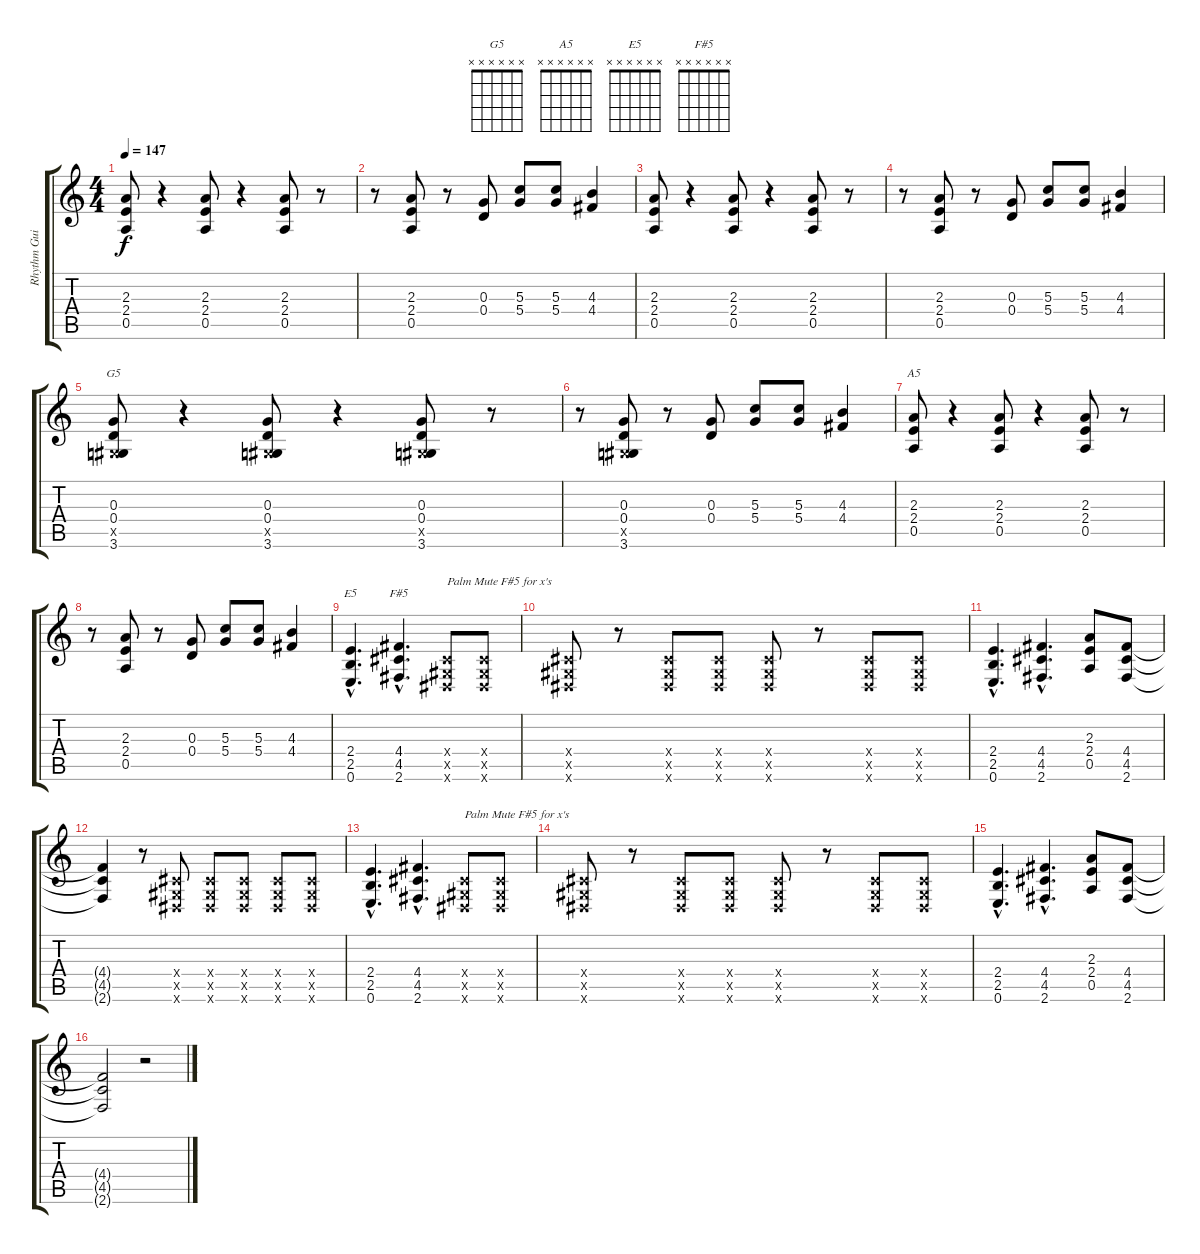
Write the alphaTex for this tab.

\track ("Rhythm Guitar" "Rhythm Gui") {instrument distortionguitar}
\staff {score tabs}
\tuning (E4 B3 G3 D3 A2 E2) {hide}
\chord ("G5" x x x x x x) {firstfret 0}
\chord ("A5" x x x x x x) {firstfret 0}
\chord ("E5" x x x x x x) {firstfret 0}
\chord ("F#5" x x x x x x) {firstfret 0}
\ts (4 4)
\tempo 147
\clef g2
\ks c
(2.3 2.4 0.5).8{dy f} r.4 (2.3 2.4 0.5).8 r.4 (2.3 2.4 0.5).8 r.8 |
r.8 (2.3 2.4 0.5).8 r.8 (0.3 0.4).8 (5.3 5.4).8 (5.3 5.4).8 (4.3 4.4).4 |
(2.3 2.4 0.5).8 r.4 (2.3 2.4 0.5).8 r.4 (2.3 2.4 0.5).8 r.8 |
r.8 (2.3 2.4 0.5).8 r.8 (0.3 0.4).8 (5.3 5.4).8 (5.3 5.4).8 (4.3 4.4).4 |
(0.3 0.4 -1.5{x} 3.6).8{ch "G5"} r.4 (0.3 0.4 -1.5{x} 3.6).8 r.4 (0.3 0.4 -1.5{x} 3.6).8 r.8 |
r.8 (0.3 0.4 -1.5{x} 3.6).8 r.8 (0.3 0.4).8 (5.3 5.4).8 (5.3 5.4).8 (4.3 4.4).4 |
(2.3 2.4 0.5).8{ch "A5"} r.4 (2.3 2.4 0.5).8 r.4 (2.3 2.4 0.5).8 r.8 |
r.8 (2.3 2.4 0.5).8 r.8 (0.3 0.4).8 (5.3 5.4).8 (5.3 5.4).8 (4.3 4.4).4 |
(2.4{hac} 2.5{hac} 0.6{hac}).4{d ch "E5"} (4.4{hac} 4.5{hac} 2.6{hac}).4{d ch "F#5"} (-1.4{x} -1.5{x} -1.6{x}).8{txt "Palm Mute F#5 for x's"} (-1.4{x} -1.5{x} -1.6{x}).8 |
(-1.4{x} -1.5{x} -1.6{x}).8 r.8 (-1.4{x} -1.5{x} -1.6{x}).8 (-1.4{x} -1.5{x} -1.6{x}).8 (-1.4{x} -1.5{x} -1.6{x}).8 r.8 (-1.4{x} -1.5{x} -1.6{x}).8 (-1.4{x} -1.5{x} -1.6{x}).8 |
(2.4{hac} 2.5{hac} 0.6{hac}).4{d} (4.4{hac} 4.5{hac} 2.6{hac}).4{d} (2.3 2.4 0.5).8 (4.4 4.5 2.6).8 |
(4.4{t} 4.5{t} 2.6{t}).4 r.8 (-1.4{x} -1.5{x} -1.6{x}).8 (-1.4{x} -1.5{x} -1.6{x}).8 (-1.4{x} -1.5{x} -1.6{x}).8 (-1.4{x} -1.5{x} -1.6{x}).8 (-1.4{x} -1.5{x} -1.6{x}).8 |
(2.4{hac} 2.5{hac} 0.6{hac}).4{d} (4.4{hac} 4.5{hac} 2.6{hac}).4{d} (-1.4{x} -1.5{x} -1.6{x}).8{txt "Palm Mute F#5 for x's"} (-1.4{x} -1.5{x} -1.6{x}).8 |
(-1.4{x} -1.5{x} -1.6{x}).8 r.8 (-1.4{x} -1.5{x} -1.6{x}).8 (-1.4{x} -1.5{x} -1.6{x}).8 (-1.4{x} -1.5{x} -1.6{x}).8 r.8 (-1.4{x} -1.5{x} -1.6{x}).8 (-1.4{x} -1.5{x} -1.6{x}).8 |
(2.4{hac} 2.5{hac} 0.6{hac}).4{d} (4.4{hac} 4.5{hac} 2.6{hac}).4{d} (2.3 2.4 0.5).8 (4.4 4.5 2.6).8 |
(4.4{t} 4.5{t} 2.6{t}).2 r.2
